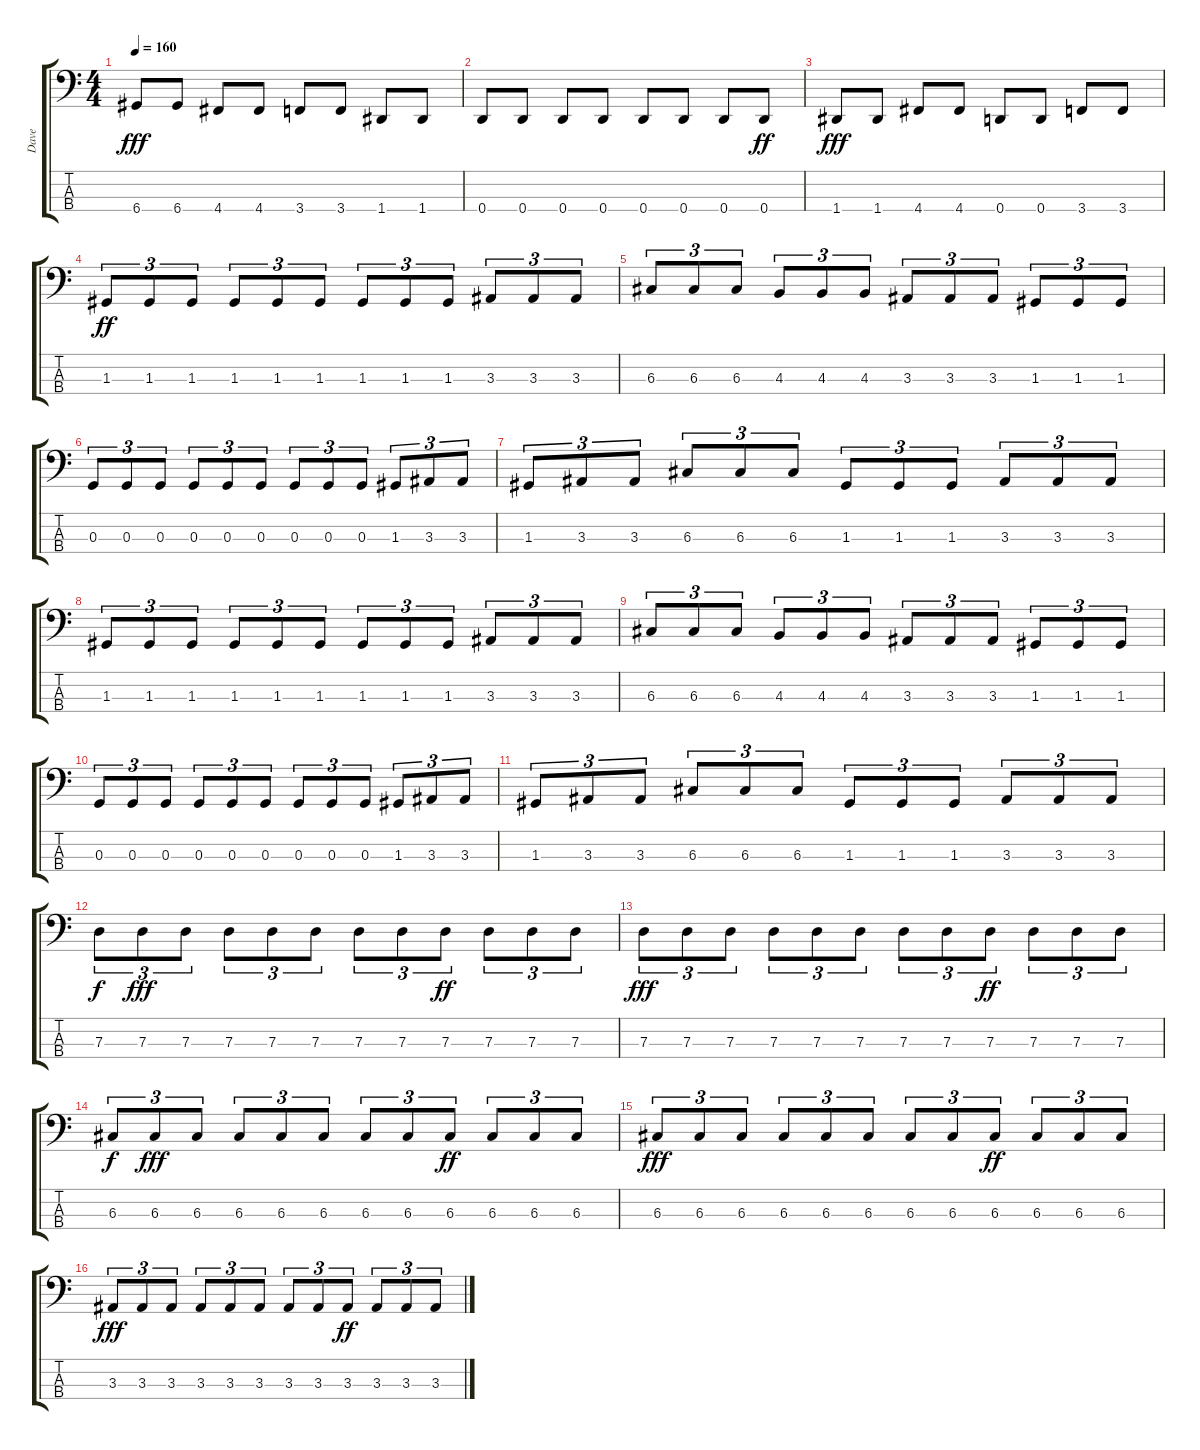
\track ("Dave" "Dave") {instrument electricbasspick}
\staff {score tabs}
\tuning (F2 C2 G1 D1) {hide}
\ts (4 4)
\tempo 160
\clef f4
\ks c
6.4.8{dy fff} 6.4.8 4.4.8 4.4.8 3.4.8 3.4.8 1.4.8 1.4.8 |
0.4.8 0.4.8 0.4.8 0.4.8 0.4.8 0.4.8 0.4.8 0.4.8{dy ff} |
1.4.8{dy fff} 1.4.8 4.4.8 4.4.8 0.4.8 0.4.8 3.4.8 3.4.8 |
1.3.8{tu (3 2) dy ff} 1.3.8{tu (3 2)} 1.3.8{tu (3 2)} 1.3.8{tu (3 2)} 1.3.8{tu (3 2)} 1.3.8{tu (3 2)} 1.3.8{tu (3 2)} 1.3.8{tu (3 2)} 1.3.8{tu (3 2)} 3.3.8{tu (3 2)} 3.3.8{tu (3 2)} 3.3.8{tu (3 2)} |
6.3.8{tu (3 2)} 6.3.8{tu (3 2)} 6.3.8{tu (3 2)} 4.3.8{tu (3 2)} 4.3.8{tu (3 2)} 4.3.8{tu (3 2)} 3.3.8{tu (3 2)} 3.3.8{tu (3 2)} 3.3.8{tu (3 2)} 1.3.8{tu (3 2)} 1.3.8{tu (3 2)} 1.3.8{tu (3 2)} |
0.3.8{tu (3 2)} 0.3.8{tu (3 2)} 0.3.8{tu (3 2)} 0.3.8{tu (3 2)} 0.3.8{tu (3 2)} 0.3.8{tu (3 2)} 0.3.8{tu (3 2)} 0.3.8{tu (3 2)} 0.3.8{tu (3 2)} 1.3.8{tu (3 2)} 3.3.8{tu (3 2)} 3.3.8{tu (3 2)} |
1.3.8{tu (3 2)} 3.3.8{tu (3 2)} 3.3.8{tu (3 2)} 6.3.8{tu (3 2)} 6.3.8{tu (3 2)} 6.3.8{tu (3 2)} 1.3.8{tu (3 2)} 1.3.8{tu (3 2)} 1.3.8{tu (3 2)} 3.3.8{tu (3 2)} 3.3.8{tu (3 2)} 3.3.8{tu (3 2)} |
1.3.8{tu (3 2)} 1.3.8{tu (3 2)} 1.3.8{tu (3 2)} 1.3.8{tu (3 2)} 1.3.8{tu (3 2)} 1.3.8{tu (3 2)} 1.3.8{tu (3 2)} 1.3.8{tu (3 2)} 1.3.8{tu (3 2)} 3.3.8{tu (3 2)} 3.3.8{tu (3 2)} 3.3.8{tu (3 2)} |
6.3.8{tu (3 2)} 6.3.8{tu (3 2)} 6.3.8{tu (3 2)} 4.3.8{tu (3 2)} 4.3.8{tu (3 2)} 4.3.8{tu (3 2)} 3.3.8{tu (3 2)} 3.3.8{tu (3 2)} 3.3.8{tu (3 2)} 1.3.8{tu (3 2)} 1.3.8{tu (3 2)} 1.3.8{tu (3 2)} |
0.3.8{tu (3 2)} 0.3.8{tu (3 2)} 0.3.8{tu (3 2)} 0.3.8{tu (3 2)} 0.3.8{tu (3 2)} 0.3.8{tu (3 2)} 0.3.8{tu (3 2)} 0.3.8{tu (3 2)} 0.3.8{tu (3 2)} 1.3.8{tu (3 2)} 3.3.8{tu (3 2)} 3.3.8{tu (3 2)} |
1.3.8{tu (3 2)} 3.3.8{tu (3 2)} 3.3.8{tu (3 2)} 6.3.8{tu (3 2)} 6.3.8{tu (3 2)} 6.3.8{tu (3 2)} 1.3.8{tu (3 2)} 1.3.8{tu (3 2)} 1.3.8{tu (3 2)} 3.3.8{tu (3 2)} 3.3.8{tu (3 2)} 3.3.8{tu (3 2)} |
7.3.8{tu (3 2) dy f} 7.3.8{tu (3 2) dy fff} 7.3.8{tu (3 2)} 7.3.8{tu (3 2)} 7.3.8{tu (3 2)} 7.3.8{tu (3 2)} 7.3.8{tu (3 2)} 7.3.8{tu (3 2)} 7.3.8{tu (3 2) dy ff} 7.3.8{tu (3 2)} 7.3.8{tu (3 2)} 7.3.8{tu (3 2)} |
7.3.8{tu (3 2) dy fff} 7.3.8{tu (3 2)} 7.3.8{tu (3 2)} 7.3.8{tu (3 2)} 7.3.8{tu (3 2)} 7.3.8{tu (3 2)} 7.3.8{tu (3 2)} 7.3.8{tu (3 2)} 7.3.8{tu (3 2) dy ff} 7.3.8{tu (3 2)} 7.3.8{tu (3 2)} 7.3.8{tu (3 2)} |
6.3.8{tu (3 2) dy f} 6.3.8{tu (3 2) dy fff} 6.3.8{tu (3 2)} 6.3.8{tu (3 2)} 6.3.8{tu (3 2)} 6.3.8{tu (3 2)} 6.3.8{tu (3 2)} 6.3.8{tu (3 2)} 6.3.8{tu (3 2) dy ff} 6.3.8{tu (3 2)} 6.3.8{tu (3 2)} 6.3.8{tu (3 2)} |
6.3.8{tu (3 2) dy fff} 6.3.8{tu (3 2)} 6.3.8{tu (3 2)} 6.3.8{tu (3 2)} 6.3.8{tu (3 2)} 6.3.8{tu (3 2)} 6.3.8{tu (3 2)} 6.3.8{tu (3 2)} 6.3.8{tu (3 2) dy ff} 6.3.8{tu (3 2)} 6.3.8{tu (3 2)} 6.3.8{tu (3 2)} |
3.3.8{tu (3 2) dy fff} 3.3.8{tu (3 2)} 3.3.8{tu (3 2)} 3.3.8{tu (3 2)} 3.3.8{tu (3 2)} 3.3.8{tu (3 2)} 3.3.8{tu (3 2)} 3.3.8{tu (3 2)} 3.3.8{tu (3 2) dy ff} 3.3.8{tu (3 2)} 3.3.8{tu (3 2)} 3.3.8{tu (3 2)}
